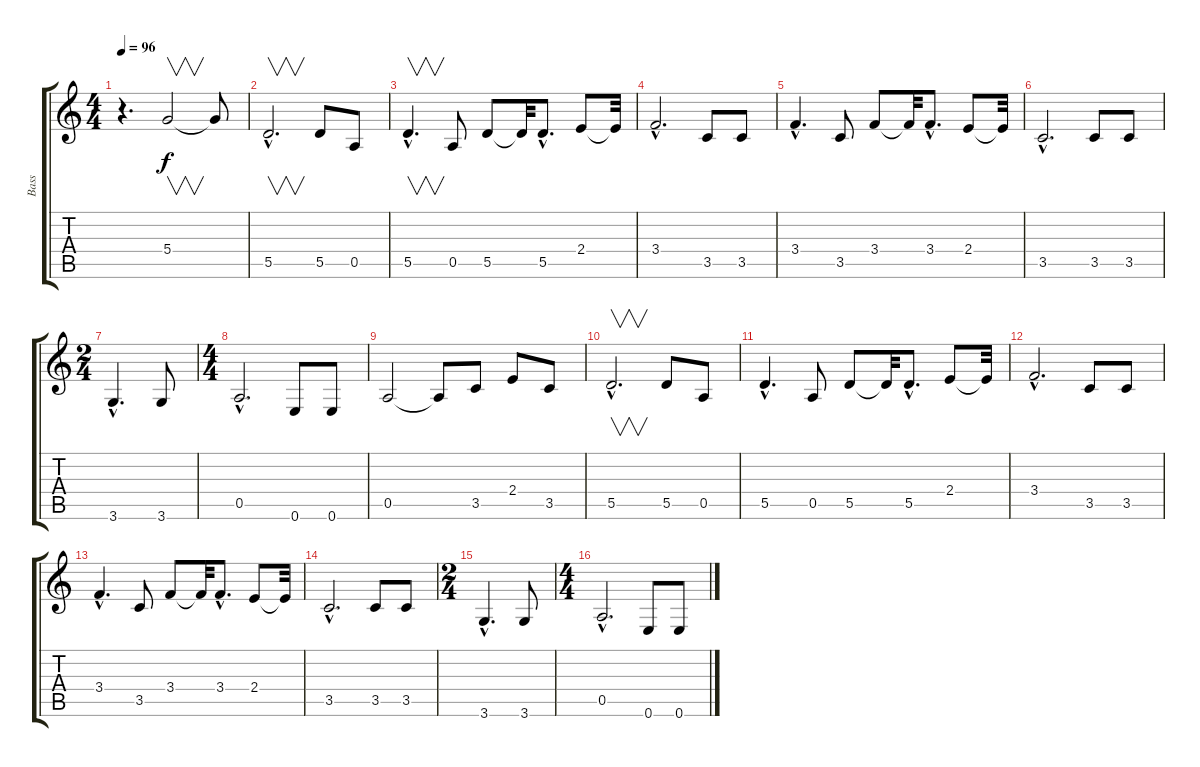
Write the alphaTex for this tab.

\track ("Bass" "Bass") {instrument electricbasspick}
\staff {score tabs}
\tuning (E4 B3 G3 D3 A2 E2) {hide}
\ts (4 4)
\tempo 96
\clef g2
\ks c
r.4{d dy f} 5.4.2{v} 5.4{t}.8 |
5.5{hac}.2{v d} 5.5.8 0.5.8 |
5.5{hac}.4{v d} 0.5.8 5.5.8 5.5{t}.32 5.5{hac}.8{d} 2.4.8 2.4{t}.32 |
3.4{hac}.2{d} 3.5.8 3.5.8 |
3.4{hac}.4{d} 3.5.8 3.4.8 3.4{t}.32 3.4{hac}.8{d} 2.4.8 2.4{t}.32 |
3.5{hac}.2{d} 3.5.8 3.5.8 |
\ts (2 4)
3.6{hac}.4{d} 3.6.8 |
\ts (4 4)
0.5{hac}.2{d} 0.6.8 0.6.8 |
0.5.2 0.5{t}.8 3.5.8 2.4.8 3.5.8 |
5.5{hac}.2{v d} 5.5.8 0.5.8 |
5.5{hac}.4{d} 0.5.8 5.5.8 5.5{t}.32 5.5{hac}.8{d} 2.4.8 2.4{t}.32 |
3.4{hac}.2{d} 3.5.8 3.5.8 |
3.4{hac}.4{d} 3.5.8 3.4.8 3.4{t}.32 3.4{hac}.8{d} 2.4.8 2.4{t}.32 |
3.5{hac}.2{d} 3.5.8 3.5.8 |
\ts (2 4)
3.6{hac}.4{d} 3.6.8 |
\ts (4 4)
0.5{hac}.2{d} 0.6.8 0.6.8
